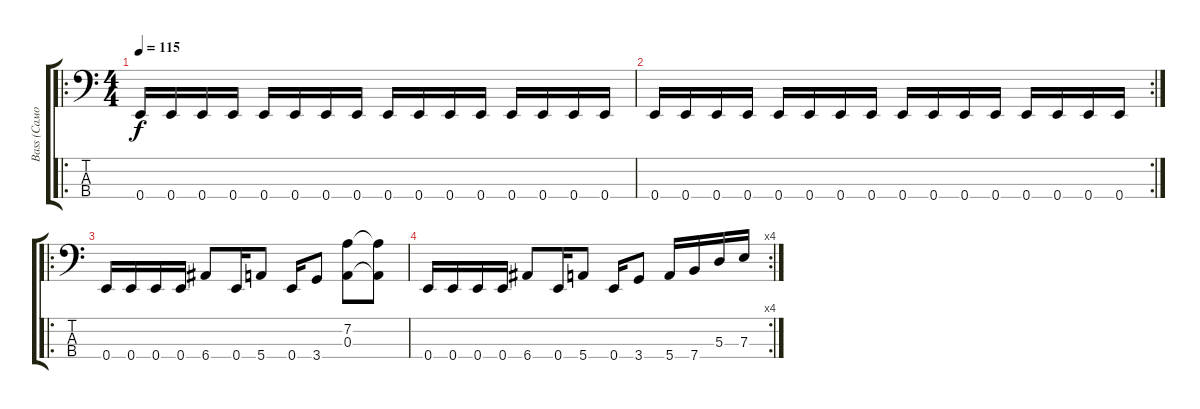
\track ("Bass (Самойлов)" "Bass (Само") {instrument electricbassfinger}
\staff {score tabs}
\tuning (G2 D2 A1 E1) {hide}
\ro
\ts (4 4)
\tempo 115
\clef f4
\ks c
0.4.16{dy f instrument electricbassfinger} 0.4.16 0.4.16 0.4.16 0.4.16 0.4.16 0.4.16 0.4.16 0.4.16 0.4.16 0.4.16 0.4.16 0.4.16 0.4.16 0.4.16 0.4.16 |
\rc 2
0.4.16 0.4.16 0.4.16 0.4.16 0.4.16 0.4.16 0.4.16 0.4.16 0.4.16 0.4.16 0.4.16 0.4.16 0.4.16 0.4.16 0.4.16 0.4.16 |
\ro
0.4.16 0.4.16 0.4.16 0.4.16 6.4.8 0.4.16 5.4.8 0.4.16 3.4.8 (7.2 0.3).8 (7.2{t} 0.3{t}).8 |
\rc 4
0.4.16 0.4.16 0.4.16 0.4.16 6.4.8 0.4.16 5.4.8 0.4.16 3.4.8 5.4.16 7.4.16 5.3.16 7.3.16
